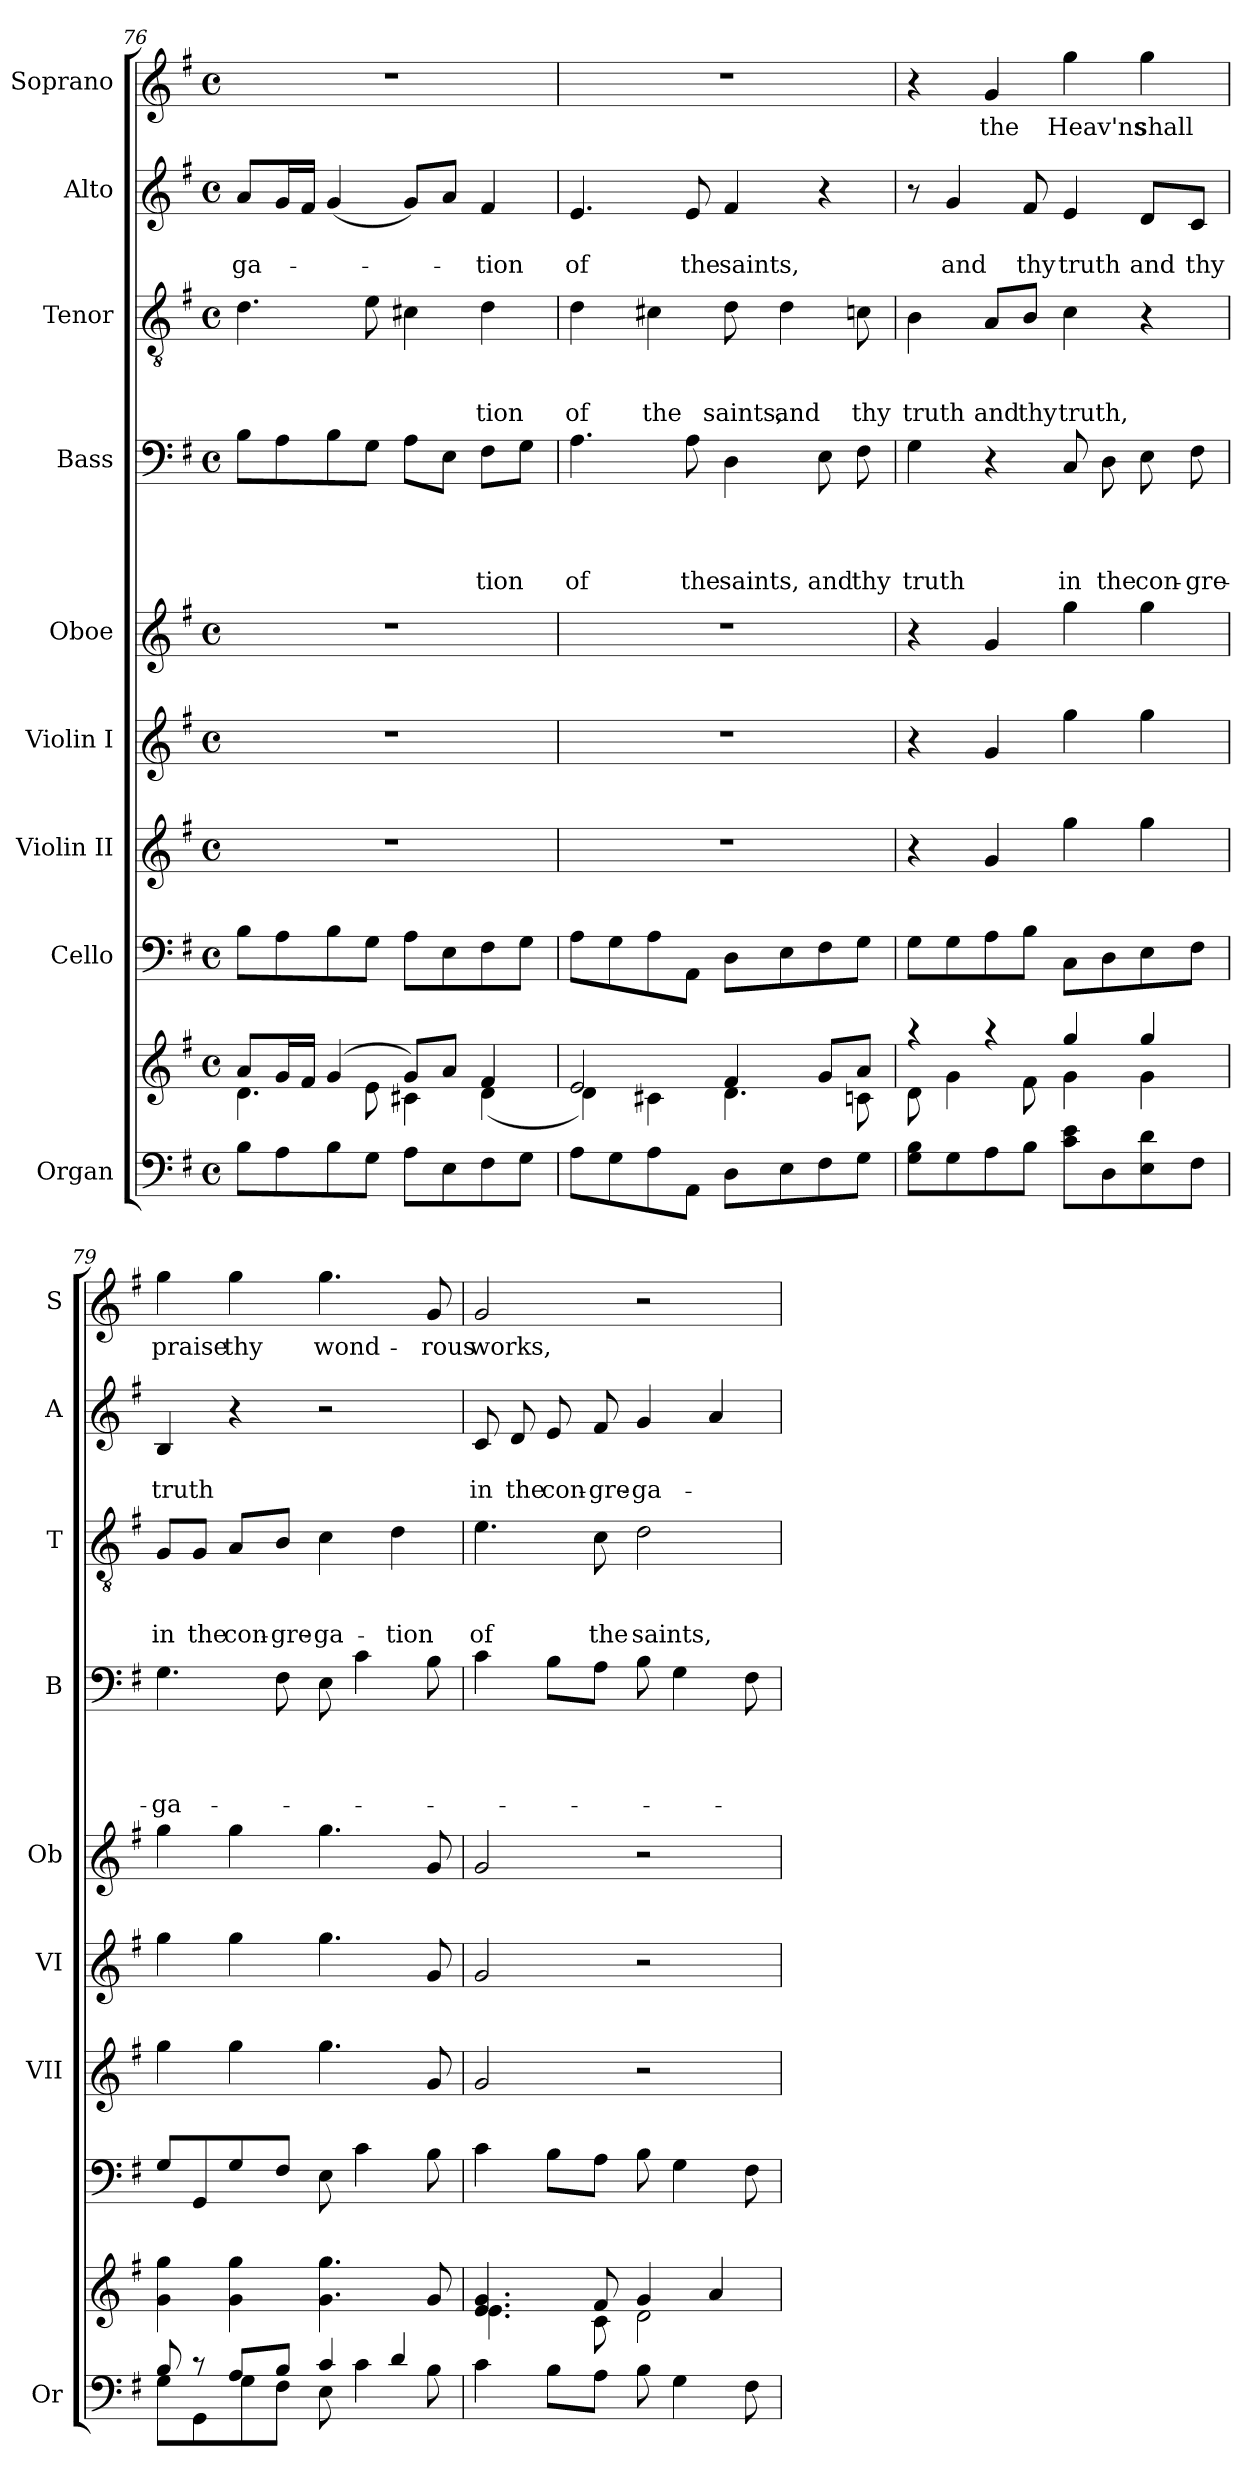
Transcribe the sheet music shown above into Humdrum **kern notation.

**kern	**kern	**kern	**kern	**kern	**kern	**kern	**text	**text	**text	**text	**kern	**text	**text	**text	**kern	**text	**text	**kern	**text
*part9	*part9	*part8	*part7	*part6	*part5	*part4	*part4	*part4	*part4	*part4	*part3	*part3	*part3	*part3	*part2	*part2	*part2	*part1	*part1
*staff10	*staff9	*staff8	*staff7	*staff6	*staff5	*staff4	*staff4	*staff4	*staff4	*staff4	*staff3	*staff3	*staff3	*staff3	*staff2	*staff2	*staff2	*staff1	*staff1
*I"Organ	*	*I"Cello	*I"Violin II	*I"Violin I	*I"Oboe	*I"Bass	*	*	*	*	*I"Tenor	*	*	*	*I"Alto	*	*	*I"Soprano	*
*I'Or	*	*	*I'VII	*I'VI	*I'Ob	*I'B	*	*	*	*	*I'T	*	*	*	*I'A	*	*	*I'S	*
!!LO:PB:g=z
*clefF4	*clefG2	*clefF4	*clefG2	*clefG2	*clefG2	*clefF4	*	*	*	*	*clefGv2	*	*	*	*clefG2	*	*	*clefG2	*
*k[f#]	*k[f#]	*k[f#]	*k[f#]	*k[f#]	*k[f#]	*k[f#]	*	*	*	*	*k[f#]	*	*	*	*k[f#]	*	*	*k[f#]	*
*G:	*G:	*G:	*G:	*G:	*G:	*G:	*	*	*	*	*G:	*	*	*	*G:	*	*	*G:	*
*M4/4	*M4/4	*M4/4	*M4/4	*M4/4	*M4/4	*M4/4	*	*	*	*	*M4/4	*	*	*	*M4/4	*	*	*M4/4	*
*met(c)	*met(c)	*met(c)	*met(c)	*met(c)	*met(c)	*met(c)	*	*	*	*	*met(c)	*	*	*	*met(c)	*	*	*met(c)	*
=76	=76	=76	=76	=76	=76	=76	=76	=76	=76	=76	=76	=76	=76	=76	=76	=76	=76	=76	=76
*	*^	*	*	*	*	*	*	*	*	*	*	*	*	*	*	*	*	*	*
8B\L	8a/L	4.d\	8B\L	1r	1r	1r	8B\L	.	.	.	.	4.d\	.	.	.	8a/L	.	-ga-	1r	.
8A\	16g/L	.	8A\	.	.	.	8A\	.	.	.	.	.	.	.	.	16g/L	.	.	.	.
.	16f#/JJ	.	.	.	.	.	.	.	.	.	.	.	.	.	.	16f#/JJ	.	.	.	.
8B\	(4g/	.	8B\	.	.	.	8B\	.	.	.	.	.	.	.	.	(4g/	.	.	.	.
8G\J	.	8e\	8G\J	.	.	.	8G\J	.	.	.	.	8e\	.	.	.	.	.	.	.	.
8A\L	8g/L)	4c#X\	8A\L	.	.	.	8A\L	.	.	.	.	4c#X\	.	.	.	8g/L)	.	.	.	.
8E\	8a/J	.	8E\	.	.	.	8E\J	.	.	.	.	.	.	.	.	8a/J	.	.	.	.
8F#\	4f#/	(4d\	8F#\	.	.	.	8F#\L	.	.	.	-tion	4d\	.	.	-tion	4f#/	.	-tion	.	.
8G\J	.	.	8G\J	.	.	.	8G\J	.	.	.	.	.	.	.	.	.	.	.	.	.
=77	=77	=77	=77	=77	=77	=77	=77	=77	=77	=77	=77	=77	=77	=77	=77	=77	=77	=77	=77	=77
8A\L	2e/	4d\)	8A\L	1r	1r	1r	4.A\	.	.	.	of	4d\	.	.	of	4.e/	.	of	1r	.
8G\	.	.	8G\	.	.	.	.	.	.	.	.	.	.	.	.	.	.	.	.	.
8A\	.	4c#X\	8A\	.	.	.	.	.	.	.	.	4c#X\	.	.	the	.	.	.	.	.
8AA\J	.	.	8AA\J	.	.	.	8A\	.	.	.	the	.	.	.	.	8e/	.	the	.	.
8D\L	4f#/	4.d\	8D\L	.	.	.	4D\	.	.	.	saints,	8d\	.	.	saints,	4f#/	.	saints,	.	.
8E\	.	.	8E\	.	.	.	.	.	.	.	.	4d\	.	.	and	.	.	.	.	.
8F#\	8g/L	.	8F#\	.	.	.	8E\	.	.	.	and	.	.	.	.	4r	.	.	.	.
8G\J	8a/J	8cn\	8G\J	.	.	.	8F#\	.	.	.	thy	8cn\	.	.	thy	.	.	.	.	.
=78	=78	=78	=78	=78	=78	=78	=78	=78	=78	=78	=78	=78	=78	=78	=78	=78	=78	=78	=78	=78
8G\ 8B\L	4raa	8d\	8G\L	4r	4r	4r	4G\	.	.	.	truth	4B\	.	.	truth	8r	.	.	4r	.
8G\	.	4g\	8G\	.	.	.	.	.	.	.	.	.	.	.	.	4g/	.	and	.	.
8A\	4raa	.	8A\	4g/	4g/	4g/	4r	.	.	.	.	8A/L	.	.	and	.	.	.	4g/	the
8B\J	.	8f#\	8B\J	.	.	.	.	.	.	.	.	8B/J	.	.	thy	8f#/	.	thy	.	.
8c\ 8e\L	4gg/	4g\	8C\L	4gg\	4gg\	4gg\	8C/	.	.	.	in	4c\	.	.	truth,	4e/	.	truth	4gg\	Heav'ns
8D\	.	.	8D\	.	.	.	8D\	.	.	.	the	.	.	.	.	.	.	.	.	.
8E\ 8d\	4gg/	4g\	8E\	4gg\	4gg\	4gg\	8E\	.	.	.	con-	4r	.	.	.	8d/L	.	and	4gg\	shall
8F#\J	.	.	8F#\J	.	.	.	8F#\	.	.	.	-gre-	.	.	.	.	8c/J	.	thy	.	.
*	*v	*v	*	*	*	*	*	*	*	*	*	*	*	*	*	*	*	*	*	*
!!LO:PB:g=z
=79	=79	=79	=79	=79	=79	=79	=79	=79	=79	=79	=79	=79	=79	=79	=79	=79	=79	=79	=79
*^	*	*	*	*	*	*	*	*	*	*	*	*	*	*	*	*	*	*	*
8B/	8G\L	4g\ 4gg\	8G/L	4gg\	4gg\	4gg\	4.G\	.	.	.	-ga-	8G/L	.	.	in	4B/	.	truth	4gg\	praise
8rc	8GG\	.	8GG/	.	.	.	.	.	.	.	.	8G/J	.	.	the	.	.	.	.	.
8A/L	8G\	4g\ 4gg\	8G/	4gg\	4gg\	4gg\	.	.	.	.	.	8A/L	.	.	con-	4r	.	.	4gg\	thy
8B/J	8F#\J	.	8F#/J	.	.	.	8F#\	.	.	.	.	8B/J	.	.	-gre-	.	.	.	.	.
4c/	8E\	4.g\ 4.gg\	8E\	4.gg\	4.gg\	4.gg\	8E\	.	.	.	.	4c\	.	.	-ga-	2r	.	.	4.gg\	wond-
.	4c\	.	4c\	.	.	.	4c\	.	.	.	.	.	.	.	.	.	.	.	.	.
4d/	.	.	.	.	.	.	.	.	.	.	.	4d\	.	.	-tion	.	.	.	.	.
.	8B\	8g/	8B\	8g/	8g/	8g/	8B\	.	.	.	.	.	.	.	.	.	.	.	8g/	-rous
*v	*v	*	*	*	*	*	*	*	*	*	*	*	*	*	*	*	*	*	*	*
=80	=80	=80	=80	=80	=80	=80	=80	=80	=80	=80	=80	=80	=80	=80	=80	=80	=80	=80	=80
*	*^	*	*	*	*	*	*	*	*	*	*	*	*	*	*	*	*	*	*
4c\	4.e/ 4.g/	4.e\	4c\	2g/	2g/	2g/	4c\	.	.	.	.	4.e\	.	.	of	8c/	.	in	2g/	works,
.	.	.	.	.	.	.	.	.	.	.	.	.	.	.	.	8d/	.	the	.	.
8B\L	.	.	8B\L	.	.	.	8B\L	.	.	.	.	.	.	.	.	8e/	.	con-	.	.
8A\J	8f#/	8c\	8A\J	.	.	.	8A\J	.	.	.	.	8c\	.	.	the	8f#/	.	-gre-	.	.
8B\	4g/	2d\	8B\	2r	2r	2r	8B\	.	.	.	.	2d\	.	.	saints,	4g/	.	-ga-	2r	.
4G\	.	.	4G\	.	.	.	4G\	.	.	.	.	.	.	.	.	.	.	.	.	.
.	4a/	.	.	.	.	.	.	.	.	.	.	.	.	.	.	4a/	.	.	.	.
8F#\	.	.	8F#\	.	.	.	8F#\	.	.	.	.	.	.	.	.	.	.	.	.	.
*	*v	*v	*	*	*	*	*	*	*	*	*	*	*	*	*	*	*	*	*	*
=	=	=	=	=	=	=	=	=	=	=	=	=	=	=	=	=	=	=	=
*-	*-	*-	*-	*-	*-	*-	*-	*-	*-	*-	*-	*-	*-	*-	*-	*-	*-	*-	*-
